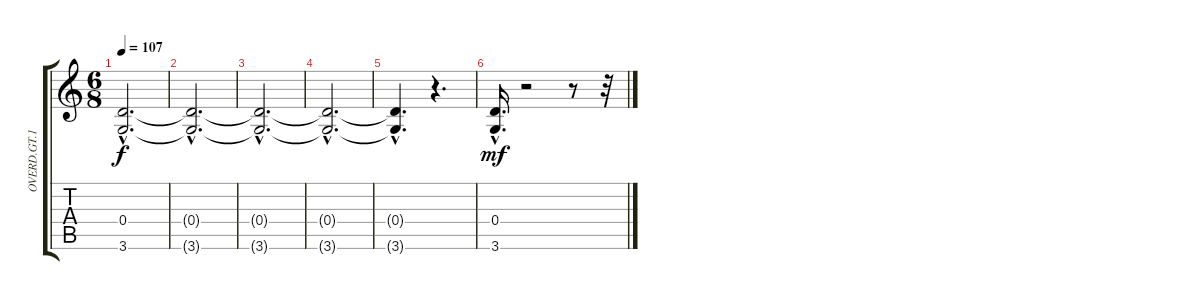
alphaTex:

\track ("OVERD.GT.1" "OVERD.GT.1") {instrument overdrivenguitar}
\staff {score tabs}
\tuning (E4 B3 G3 D3 A2 E2) {hide}
\ts (6 8)
\tempo 107
\clef g2
\ks c
(0.4{hac t} 3.6{hac t}).2{d dy f} |
(0.4{hac t} 3.6{hac t}).2{d} |
(0.4{hac t} 3.6{hac t}).2{d} |
(0.4{hac t} 3.6{hac t}).2{d} |
(0.4{hac t} 3.6{hac t}).4{d} r.4{d} |
(0.4{hac} 3.6{hac}).16{d dy mf} r.2 r.8 r.32
